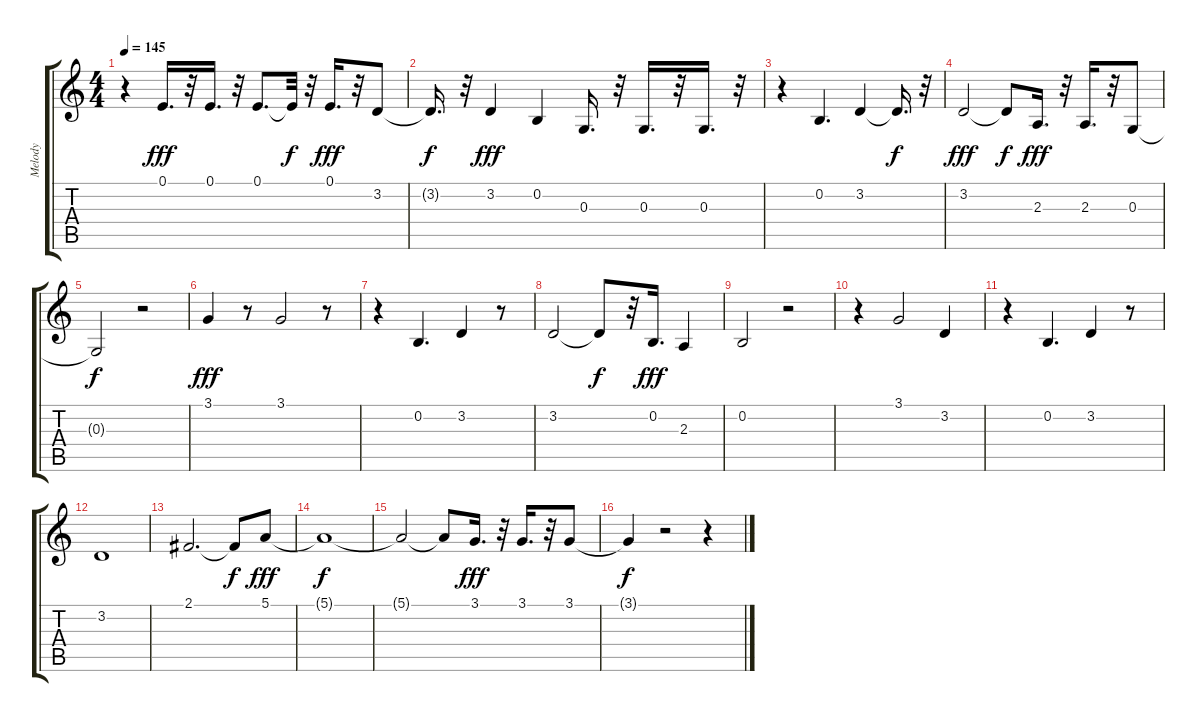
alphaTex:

\track ("Melody" "Melody") {instrument tenorsax}
\staff {score tabs}
\tuning (E4 B3 G3 D3 A2 E2) {hide}
\ts (4 4)
\tempo 145
\clef g2
\ks c
r.4{dy f} 0.1.16{d dy fff} r.32 0.1.16{d} r.32 0.1.8{d} 0.1{t}.32{dy f} r.32 0.1.16{d dy fff} r.32 3.2.8 |
3.2{t}.16{d dy f} r.32 3.2.4{dy fff} 0.2.4 0.3.16{d} r.32 0.3.16{d} r.32 0.3.16{d} r.32 |
r.4 0.2.4{d} 3.2.4 3.2{t}.16{d dy f} r.32 |
3.2.2{dy fff} 3.2{t}.8{dy f} 2.3.16{d dy fff} r.32 2.3.16{d} r.32 0.3.8 |
0.3{t}.2{dy f} r.2 |
3.1.4{dy fff} r.8 3.1.2 r.8 |
r.4 0.2.4{d} 3.2.4 r.8 |
3.2.2 3.2{t}.8{dy f} r.32 0.2.16{d dy fff} 2.3.4 |
0.2.2 r.2 |
r.4 3.1.2 3.2.4 |
r.4 0.2.4{d} 3.2.4 r.8 |
3.2.1 |
2.1.2{d} 2.1{t}.8{dy f} 5.1.8{dy fff} |
5.1{t}.1{dy f} |
5.1{t}.2 5.1{t}.8 3.1.16{d dy fff} r.32 3.1.16{d} r.32 3.1.8 |
3.1{t}.4{dy f} r.2 r.4
